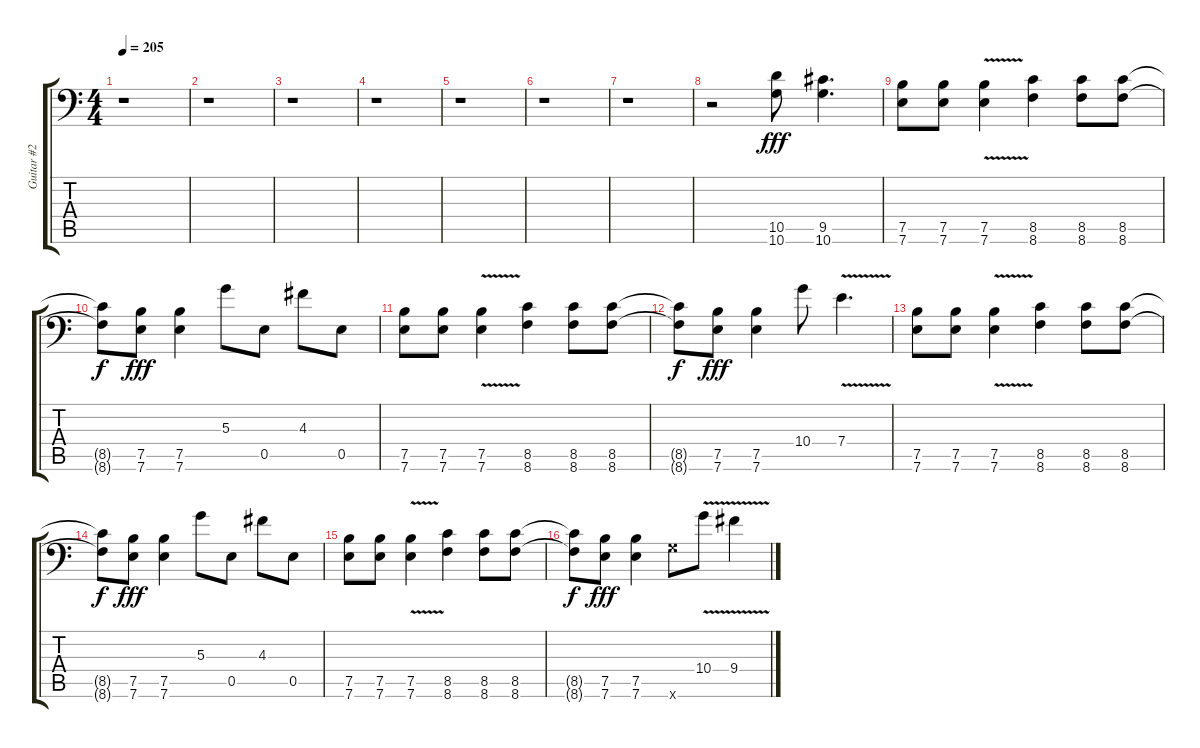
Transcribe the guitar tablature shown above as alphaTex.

\track ("Guitar #2 " "Guitar #2 ") {instrument overdrivenguitar}
\staff {score tabs}
\tuning (B3 Gb3 D3 A2 E2 A1) {hide}
\ts (4 4)
\tempo 205
\clef f4
\ks c
r.1{dy fff} |
r.1 |
r.1 |
r.1 |
r.1 |
r.1 |
r.1 |
r.2 (10.5 10.6).8 (9.5 10.6).4{d} |
(7.5 7.6).8 (7.5 7.6).8 (7.5{v} 7.6).4 (8.5 8.6).4 (8.5 8.6).8 (8.5 8.6).8 |
(8.5{t} 8.6{t}).8{dy f} (7.5 7.6).8{dy fff} (7.5 7.6).4 5.3.8 0.5.8 4.3.8 0.5.8 |
(7.5 7.6).8 (7.5 7.6).8 (7.5{v} 7.6).4 (8.5 8.6).4 (8.5 8.6).8 (8.5 8.6).8 |
(8.5{t} 8.6{t}).8{dy f} (7.5 7.6).8{dy fff} (7.5 7.6).4 10.4.8 7.4{v}.4{d} |
(7.5 7.6).8 (7.5 7.6).8 (7.5{v} 7.6).4 (8.5 8.6).4 (8.5 8.6).8 (8.5 8.6).8 |
(8.5{t} 8.6{t}).8{dy f} (7.5 7.6).8{dy fff} (7.5 7.6).4 5.3.8 0.5.8 4.3.8 0.5.8 |
(7.5 7.6).8 (7.5 7.6).8 (7.5{v} 7.6).4 (8.5 8.6).4 (8.5 8.6).8 (8.5 8.6).8 |
(8.5{t} 8.6{t}).8{dy f} (7.5 7.6).8{dy fff} (7.5 7.6).4 10.6{x}.8 10.4{v}.8 9.4{v}.4
